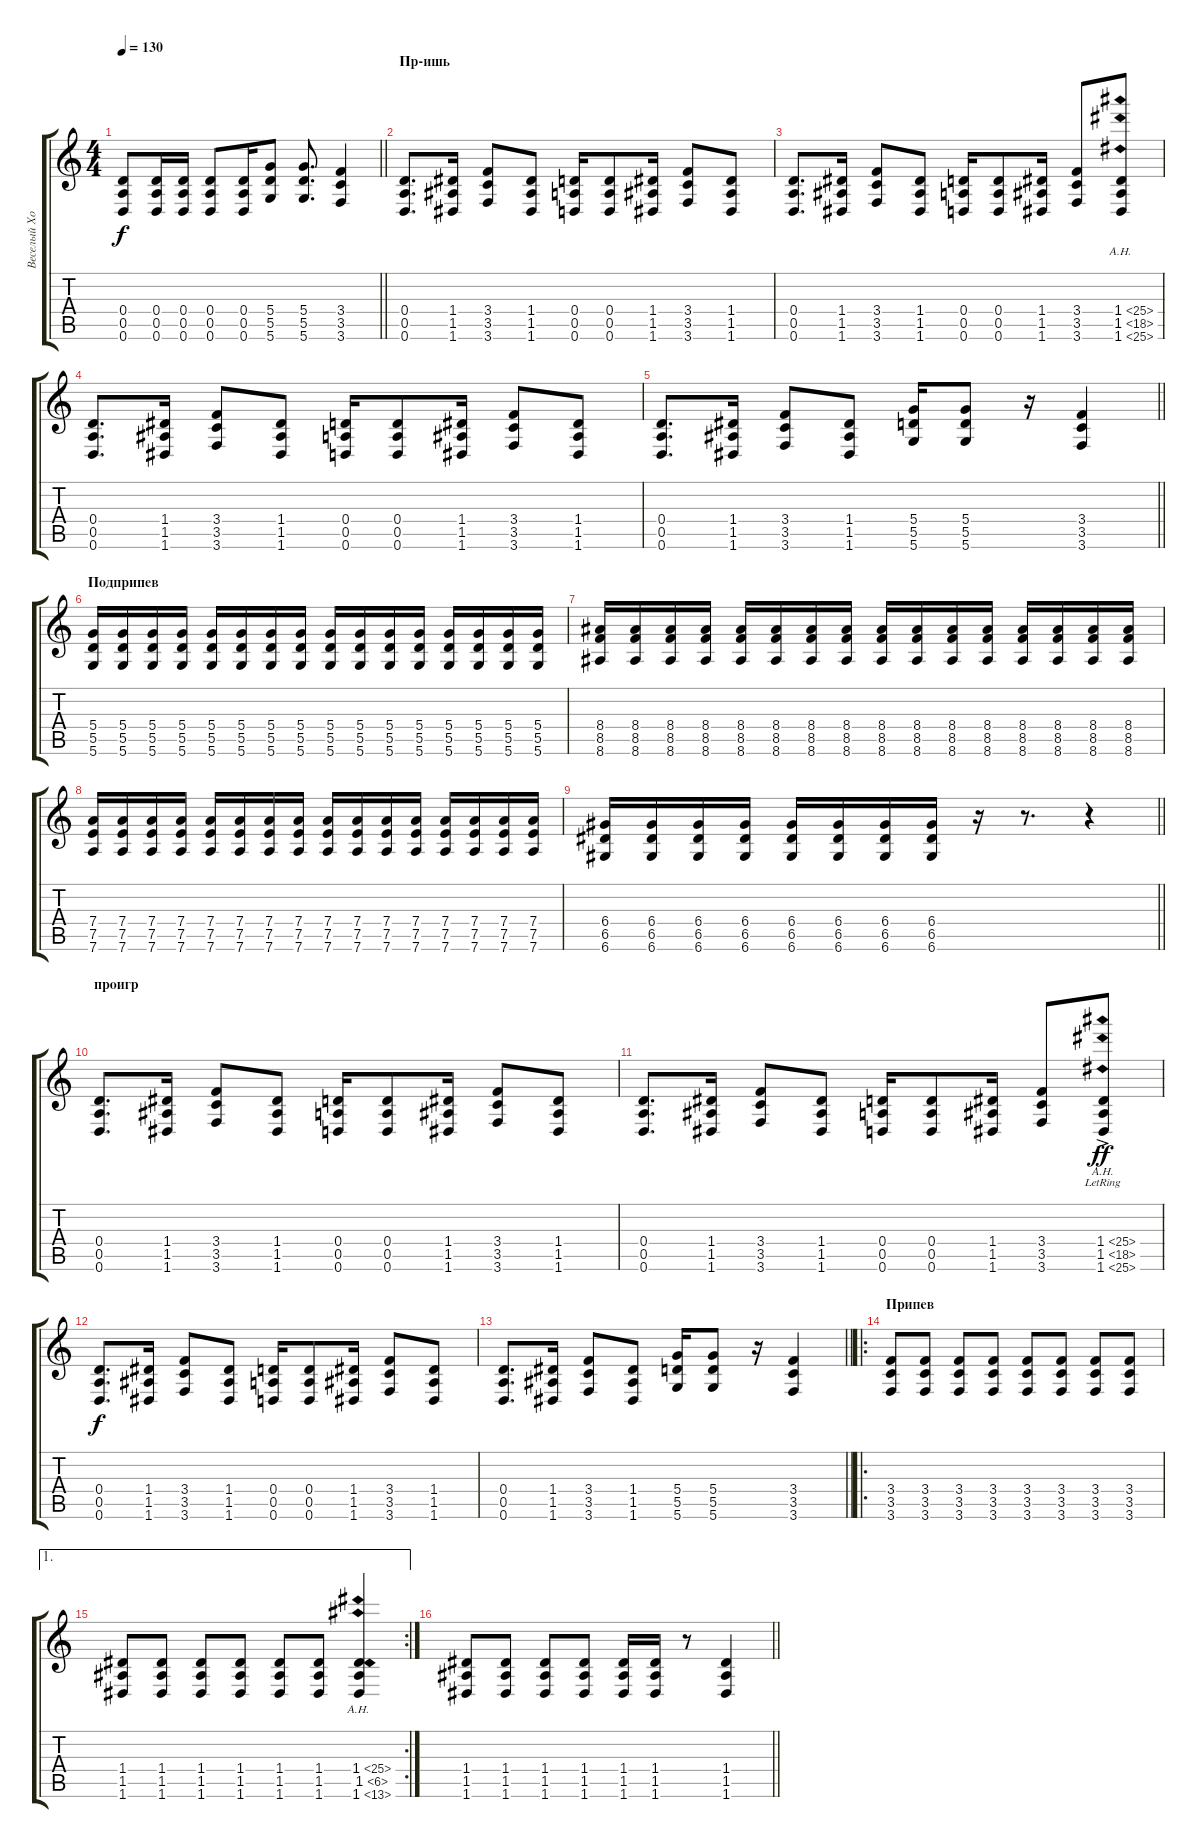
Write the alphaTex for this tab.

\track ("Веселый Хобит" "Веселый Хо") {instrument overdrivenguitar}
\staff {score tabs}
\tuning (E4 B3 G3 D3 A2 D2) {hide}
\ts (4 4)
\tempo 130
\clef g2
\barLineRight lightlight
\ks c
(0.4 0.5 0.6).8{dy f} (0.4 0.5 0.6).16 (0.4 0.5 0.6).16 (0.4 0.5 0.6).8 (0.4 0.5 0.6).16 (5.4 5.5 5.6).8 (5.4 5.5 5.6).8{d} (3.4 3.5 3.6).4 |
\section ("" "Пр-ишь")
(0.4 0.5 0.6).8{d} (1.4 1.5 1.6).16 (3.4 3.5 3.6).8 (1.4 1.5 1.6).8 (0.4 0.5 0.6).16 (0.4 0.5 0.6).8 (1.4 1.5 1.6).16 (3.4 3.5 3.6).8 (1.4 1.5 1.6).8 |
(0.4 0.5 0.6).8{d} (1.4 1.5 1.6).16 (3.4 3.5 3.6).8 (1.4 1.5 1.6).8 (0.4 0.5 0.6).16 (0.4 0.5 0.6).8 (1.4 1.5 1.6).16 (3.4 3.5 3.6).8 (1.4{ah 24} 1.5{ah 17} 1.6{ah 24}).8 |
(0.4 0.5 0.6).8{d} (1.4 1.5 1.6).16 (3.4 3.5 3.6).8 (1.4 1.5 1.6).8 (0.4 0.5 0.6).16 (0.4 0.5 0.6).8 (1.4 1.5 1.6).16 (3.4 3.5 3.6).8 (1.4 1.5 1.6).8 |
\barLineRight lightlight
(0.4 0.5 0.6).8{d} (1.4 1.5 1.6).16 (3.4 3.5 3.6).8 (1.4 1.5 1.6).8 (5.4 5.5 5.6).16 (5.4 5.5 5.6).8 r.16 (3.4 3.5 3.6).4 |
\section ("" "Подприпев")
(5.4 5.5 5.6).16 (5.4 5.5 5.6).16 (5.4 5.5 5.6).16 (5.4 5.5 5.6).16 (5.4 5.5 5.6).16 (5.4 5.5 5.6).16 (5.4 5.5 5.6).16 (5.4 5.5 5.6).16 (5.4 5.5 5.6).16 (5.4 5.5 5.6).16 (5.4 5.5 5.6).16 (5.4 5.5 5.6).16 (5.4 5.5 5.6).16 (5.4 5.5 5.6).16 (5.4 5.5 5.6).16 (5.4 5.5 5.6).16 |
(8.4 8.5 8.6).16 (8.4 8.5 8.6).16 (8.4 8.5 8.6).16 (8.4 8.5 8.6).16 (8.4 8.5 8.6).16 (8.4 8.5 8.6).16 (8.4 8.5 8.6).16 (8.4 8.5 8.6).16 (8.4 8.5 8.6).16 (8.4 8.5 8.6).16 (8.4 8.5 8.6).16 (8.4 8.5 8.6).16 (8.4 8.5 8.6).16 (8.4 8.5 8.6).16 (8.4 8.5 8.6).16 (8.4 8.5 8.6).16 |
(7.4 7.5 7.6).16 (7.4 7.5 7.6).16 (7.4 7.5 7.6).16 (7.4 7.5 7.6).16 (7.4 7.5 7.6).16 (7.4 7.5 7.6).16 (7.4 7.5 7.6).16 (7.4 7.5 7.6).16 (7.4 7.5 7.6).16 (7.4 7.5 7.6).16 (7.4 7.5 7.6).16 (7.4 7.5 7.6).16 (7.4 7.5 7.6).16 (7.4 7.5 7.6).16 (7.4 7.5 7.6).16 (7.4 7.5 7.6).16 |
\barLineRight lightlight
(6.4 6.5 6.6).16 (6.4 6.5 6.6).16 (6.4 6.5 6.6).16 (6.4 6.5 6.6).16 (6.4 6.5 6.6).16 (6.4 6.5 6.6).16 (6.4 6.5 6.6).16 (6.4 6.5 6.6).16 r.16 r.8{d} r.4 |
\section ("" "проигр")
(0.4 0.5 0.6).8{d} (1.4 1.5 1.6).16 (3.4 3.5 3.6).8 (1.4 1.5 1.6).8 (0.4 0.5 0.6).16 (0.4 0.5 0.6).8 (1.4 1.5 1.6).16 (3.4 3.5 3.6).8 (1.4 1.5 1.6).8 |
(0.4 0.5 0.6).8{d} (1.4 1.5 1.6).16 (3.4 3.5 3.6).8 (1.4 1.5 1.6).8 (0.4 0.5 0.6).16 (0.4 0.5 0.6).8 (1.4 1.5 1.6).16 (3.4 3.5 3.6).8 (1.4{ah 24 ac lr} 1.5{ah 17 ac lr} 1.6{ah 24 ac lr}).8{dy ff} |
(0.4 0.5 0.6).8{d dy f} (1.4 1.5 1.6).16 (3.4 3.5 3.6).8 (1.4 1.5 1.6).8 (0.4 0.5 0.6).16 (0.4 0.5 0.6).8 (1.4 1.5 1.6).16 (3.4 3.5 3.6).8 (1.4 1.5 1.6).8 |
\barLineRight lightlight
(0.4 0.5 0.6).8{d} (1.4 1.5 1.6).16 (3.4 3.5 3.6).8 (1.4 1.5 1.6).8 (5.4 5.5 5.6).16 (5.4 5.5 5.6).8 r.16 (3.4 3.5 3.6).4 |
\ro
\section ("" "Припев")
(3.4 3.5 3.6).8 (3.4 3.5 3.6).8 (3.4 3.5 3.6).8 (3.4 3.5 3.6).8 (3.4 3.5 3.6).8 (3.4 3.5 3.6).8 (3.4 3.5 3.6).8 (3.4 3.5 3.6).8 |
\ae 1
\rc 2
(1.4 1.5 1.6).8 (1.4 1.5 1.6).8 (1.4 1.5 1.6).8 (1.4 1.5 1.6).8 (1.4 1.5 1.6).8 (1.4 1.5 1.6).8 (1.4{ah 24} 1.5{ah 5} 1.6{ah 12}).4 |
\barLineRight lightlight
(1.4 1.5 1.6).8 (1.4 1.5 1.6).8 (1.4 1.5 1.6).8 (1.4 1.5 1.6).8 (1.4 1.5 1.6).16 (1.4 1.5 1.6).16 r.8 (1.4 1.5 1.6).4
